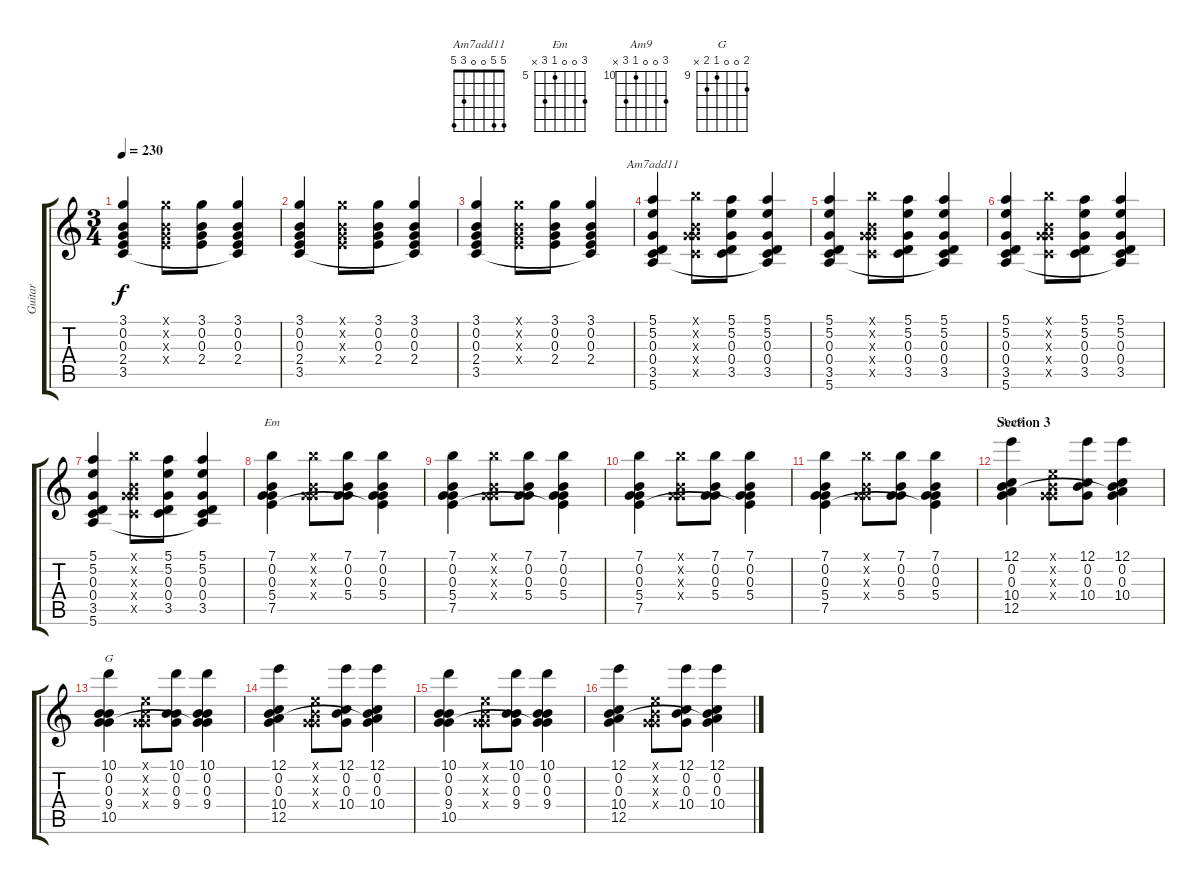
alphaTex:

\track ("Guitar" "Guitar") {instrument acousticguitarnylon}
\staff {score tabs}
\tuning (E4 B3 G3 D3 A2 E2) {hide}
\chord ("Am7add11" 5 5 0 0 3 5)
\chord ("Em" 7 0 0 5 7 x) {firstfret 5}
\chord ("Am9" 12 0 0 10 12 x) {firstfret 10}
\chord ("G" 10 0 0 9 10 x) {firstfret 9}
\ts (3 4)
\tempo 230
\clef g2
\ks c
(3.1 0.2 0.3 2.4 3.5).4{dy f} (3.1{x} 0.2{x} 0.3{x} 2.4{x}).8 (3.1 0.2 0.3 2.4).8 (3.1 0.2 0.3 2.4 3.5{t}).4 |
(3.1 0.2 0.3 2.4 3.5).4 (3.1{x} 0.2{x} 0.3{x} 2.4{x}).8 (3.1 0.2 0.3 2.4).8 (3.1 0.2 0.3 2.4 3.5{t}).4 |
(3.1 0.2 0.3 2.4 3.5).4 (3.1{x} 0.2{x} 0.3{x} 2.4{x}).8 (3.1 0.2 0.3 2.4).8 (3.1 0.2 0.3 2.4 3.5{t}).4 |
(5.1 5.2 0.3 0.4 3.5 5.6).4{ch "Am7add11"} (7.1{x} 0.2{x} 0.3{x} 5.4{x} 3.5{x}).8 (5.1 5.2 0.3 0.4 3.5).8 (5.1 5.2 0.3 0.4 3.5 5.6{t}).4 |
(5.1 5.2 0.3 0.4 3.5 5.6).4 (7.1{x} 0.2{x} 0.3{x} 5.4{x} 3.5{x}).8 (5.1 5.2 0.3 0.4 3.5).8 (5.1 5.2 0.3 0.4 3.5 5.6{t}).4 |
(5.1 5.2 0.3 0.4 3.5 5.6).4 (7.1{x} 0.2{x} 0.3{x} 5.4{x} 3.5{x}).8 (5.1 5.2 0.3 0.4 3.5).8 (5.1 5.2 0.3 0.4 3.5 5.6{t}).4 |
(5.1 5.2 0.3 0.4 3.5 5.6).4 (7.1{x} 0.2{x} 0.3{x} 5.4{x} 3.5{x}).8 (5.1 5.2 0.3 0.4 3.5).8 (5.1 5.2 0.3 0.4 3.5 5.6{t}).4 |
(7.1 0.2 0.3 5.4 7.5).4{ch "Em"} (7.1{x} 0.2{x} 0.3{x} 5.4{x}).8 (7.1 0.2 0.3 5.4).8 (7.1 0.2 0.3 5.4 7.5{t}).4 |
(7.1 0.2 0.3 5.4 7.5).4 (7.1{x} 0.2{x} 0.3{x} 5.4{x}).8 (7.1 0.2 0.3 5.4).8 (7.1 0.2 0.3 5.4 7.5{t}).4 |
(7.1 0.2 0.3 5.4 7.5).4 (7.1{x} 0.2{x} 0.3{x} 5.4{x}).8 (7.1 0.2 0.3 5.4).8 (7.1 0.2 0.3 5.4 7.5{t}).4 |
(7.1 0.2 0.3 5.4 7.5).4 (7.1{x} 0.2{x} 0.3{x} 5.4{x}).8 (7.1 0.2 0.3 5.4).8 (7.1 0.2 0.3 5.4 7.5{t}).4 |
\section ("" "Section 3")
(12.1 0.2 0.3 10.4 12.5).4{ch "Am9"} (0.1{x} 0.2{x} 0.3{x} 5.4{x}).8 (12.1 0.2 0.3 10.4).8 (12.1 0.2 0.3 10.4 12.5{t}).4 |
(10.1 0.2 0.3 9.4 10.5).4{ch "G"} (0.1{x} 0.2{x} 0.3{x} 5.4{x}).8 (10.1 0.2 0.3 9.4).8 (10.1 0.2 0.3 9.4 10.5{t}).4 |
(12.1 0.2 0.3 10.4 12.5).4 (0.1{x} 0.2{x} 0.3{x} 5.4{x}).8 (12.1 0.2 0.3 10.4).8 (12.1 0.2 0.3 10.4 12.5{t}).4 |
(10.1 0.2 0.3 9.4 10.5).4 (0.1{x} 0.2{x} 0.3{x} 5.4{x}).8 (10.1 0.2 0.3 9.4).8 (10.1 0.2 0.3 9.4 10.5{t}).4 |
(12.1 0.2 0.3 10.4 12.5).4 (0.1{x} 0.2{x} 0.3{x} 5.4{x}).8 (12.1 0.2 0.3 10.4).8 (12.1 0.2 0.3 10.4 12.5{t}).4
